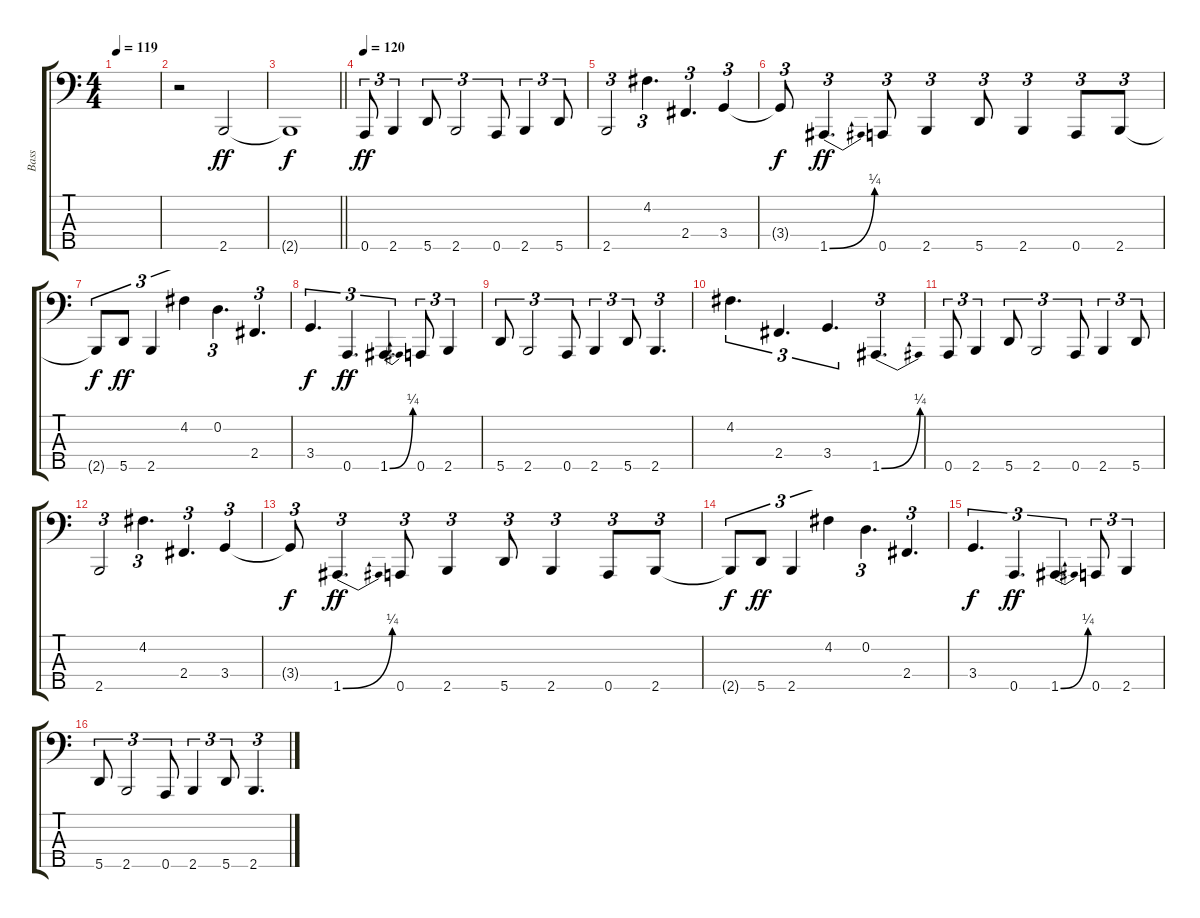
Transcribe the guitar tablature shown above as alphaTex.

\track ("Bass" "Bass") {instrument electricbassfinger}
\staff {score tabs}
\tuning (G2 D2 A1 E1 A0) {hide}
\ts (4 4)
\tempo 119
\clef f4
\ks c
|
r.2 2.5.2{dy ff volume 16} |
\barLineRight lightlight
2.5{t}.1{dy f} |
\section ("" "")
\tempo 120
0.5.8{tu (3 2) dy ff volume 16} 2.5.4{tu (3 2)} 5.5.8{tu (3 2)} 2.5.2{tu (3 2)} 0.5.8{tu (3 2)} 2.5.4{tu (3 2)} 5.5.8{tu (3 2)} |
2.5.2{tu (3 2)} 4.2.4{d tu (3 2)} 2.4.4{d tu (3 2)} 3.4.4{tu (3 2)} |
3.4{t}.8{tu (3 2) dy f} 1.5{be (bend 0 0 60 1)}.4{d tu (3 2) dy ff} 0.5.8{tu (3 2)} 2.5.4{tu (3 2)} 5.5.8{tu (3 2)} 2.5.4{tu (3 2)} 0.5.8{tu (3 2)} 2.5.8{tu (3 2)} |
2.5{t}.8{tu (3 2) dy f} 5.5.8{tu (3 2) dy ff} 2.5.4{tu (3 2)} 4.2.4{tu (3 2)} 0.2.4{d tu (3 2)} 2.4.4{d tu (3 2)} |
3.4.4{d tu (3 2) dy f} 0.5.4{d tu (3 2) dy ff} 1.5{be (bend 0 0 60 1)}.4{d tu (3 2)} 0.5.8{tu (3 2)} 2.5.4{tu (3 2)} |
5.5.8{tu (3 2)} 2.5.2{tu (3 2)} 0.5.8{tu (3 2)} 2.5.4{tu (3 2)} 5.5.8{tu (3 2)} 2.5.4{d tu (3 2)} |
4.2.4{d tu (3 2)} 2.4.4{d tu (3 2)} 3.4.4{d tu (3 2)} 1.5{be (bend 0 0 60 1)}.4{d tu (3 2)} |
0.5.8{tu (3 2)} 2.5.4{tu (3 2)} 5.5.8{tu (3 2)} 2.5.2{tu (3 2)} 0.5.8{tu (3 2)} 2.5.4{tu (3 2)} 5.5.8{tu (3 2)} |
2.5.2{tu (3 2)} 4.2.4{d tu (3 2)} 2.4.4{d tu (3 2)} 3.4.4{tu (3 2)} |
3.4{t}.8{tu (3 2) dy f} 1.5{be (bend 0 0 60 1)}.4{d tu (3 2) dy ff} 0.5.8{tu (3 2)} 2.5.4{tu (3 2)} 5.5.8{tu (3 2)} 2.5.4{tu (3 2)} 0.5.8{tu (3 2)} 2.5.8{tu (3 2)} |
2.5{t}.8{tu (3 2) dy f} 5.5.8{tu (3 2) dy ff} 2.5.4{tu (3 2)} 4.2.4{tu (3 2)} 0.2.4{d tu (3 2)} 2.4.4{d tu (3 2)} |
3.4.4{d tu (3 2) dy f} 0.5.4{d tu (3 2) dy ff} 1.5{be (bend 0 0 60 1)}.4{d tu (3 2)} 0.5.8{tu (3 2)} 2.5.4{tu (3 2)} |
5.5.8{tu (3 2)} 2.5.2{tu (3 2)} 0.5.8{tu (3 2)} 2.5.4{tu (3 2)} 5.5.8{tu (3 2)} 2.5.4{d tu (3 2)}
